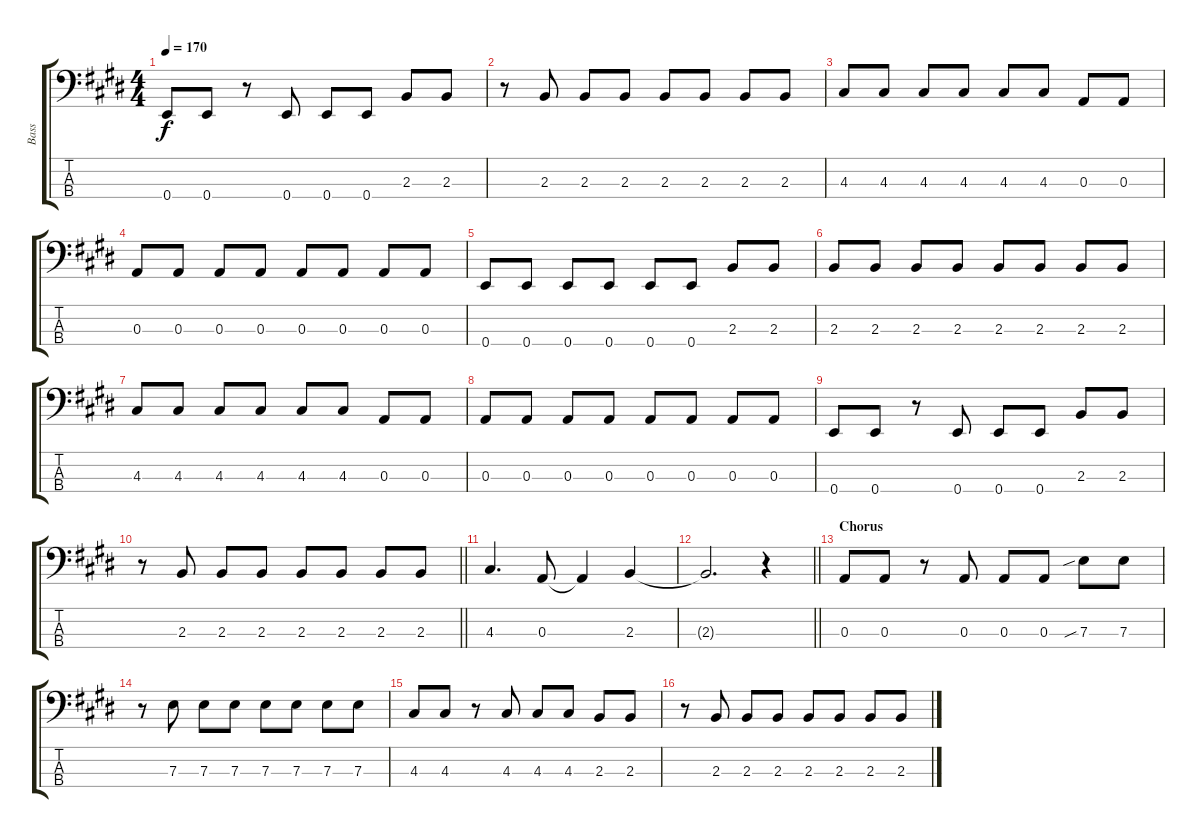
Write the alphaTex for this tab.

\track ("Bass" "Bass") {instrument electricbassfinger}
\staff {score tabs}
\tuning (G2 D2 A1 E1) {hide}
\ts (4 4)
\tempo 170
\clef f4
\ks e
0.4.8{dy f} 0.4.8 r.8 0.4.8 0.4.8 0.4.8 2.3.8 2.3.8 |
r.8 2.3.8 2.3.8 2.3.8 2.3.8 2.3.8 2.3.8 2.3.8 |
4.3.8 4.3.8 4.3.8 4.3.8 4.3.8 4.3.8 0.3.8 0.3.8 |
0.3.8 0.3.8 0.3.8 0.3.8 0.3.8 0.3.8 0.3.8 0.3.8 |
0.4.8 0.4.8 0.4.8 0.4.8 0.4.8 0.4.8 2.3.8 2.3.8 |
2.3.8 2.3.8 2.3.8 2.3.8 2.3.8 2.3.8 2.3.8 2.3.8 |
4.3.8 4.3.8 4.3.8 4.3.8 4.3.8 4.3.8 0.3.8 0.3.8 |
0.3.8 0.3.8 0.3.8 0.3.8 0.3.8 0.3.8 0.3.8 0.3.8 |
0.4.8 0.4.8 r.8 0.4.8 0.4.8 0.4.8 2.3.8 2.3.8 |
\barLineRight lightlight
r.8 2.3.8 2.3.8 2.3.8 2.3.8 2.3.8 2.3.8 2.3.8 |
4.3.4{d} 0.3.8 0.3{t}.4 2.3.4 |
\barLineRight lightlight
2.3{t}.2{d} r.4 |
\section ("" "Chorus")
0.3.8 0.3.8 r.8 0.3.8 0.3.8 0.3.8 7.3{sib}.8 7.3.8 |
r.8 7.3.8 7.3.8 7.3.8 7.3.8 7.3.8 7.3.8 7.3.8 |
4.3.8 4.3.8 r.8 4.3.8 4.3.8 4.3.8 2.3.8 2.3.8 |
r.8 2.3.8 2.3.8 2.3.8 2.3.8 2.3.8 2.3.8 2.3.8
